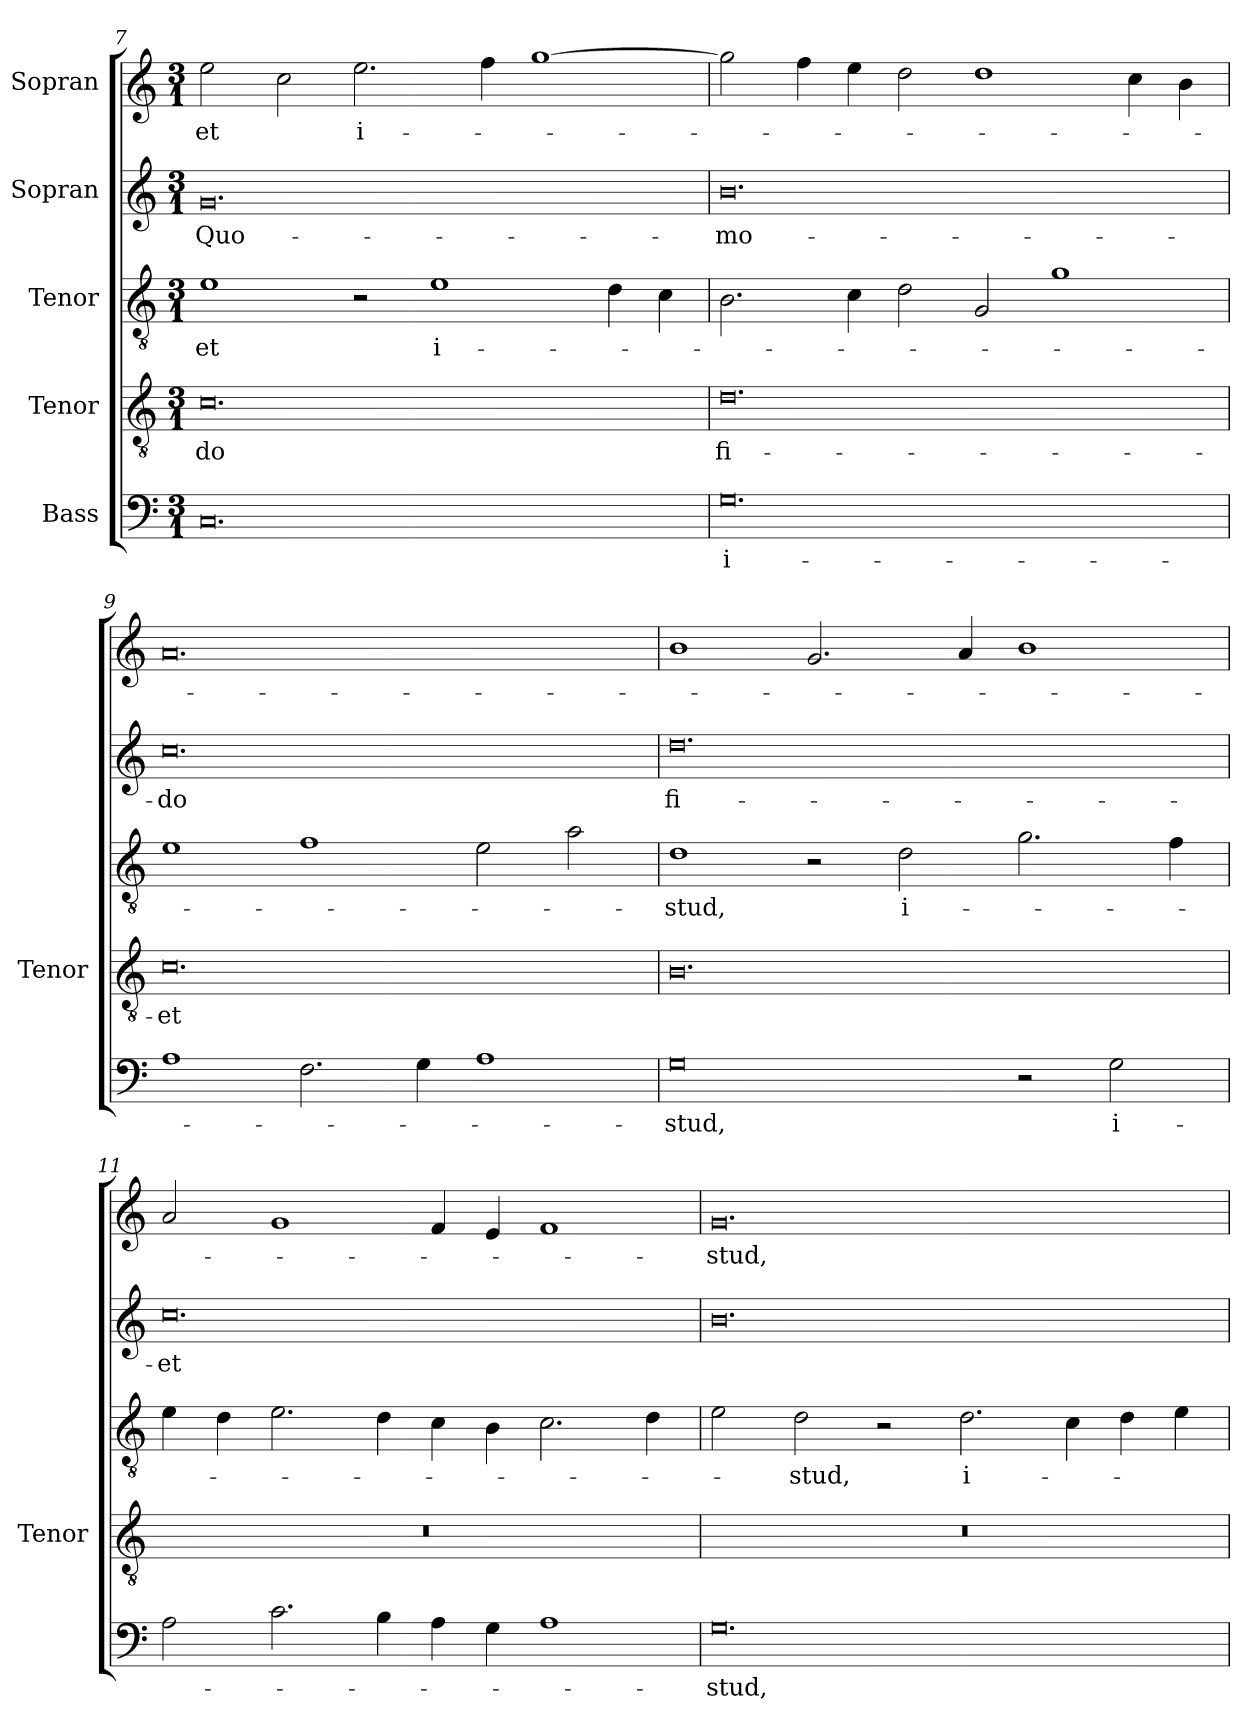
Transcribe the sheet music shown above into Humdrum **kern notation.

**kern	**text	**kern	**text	**kern	**text	**kern	**text	**kern	**text
*part5	*part5	*part4	*part4	*part3	*part3	*part2	*part2	*part1	*part1
*staff5	*staff5	*staff4	*staff4	*staff3	*staff3	*staff2	*staff2	*staff1	*staff1
*I"Bass	*	*I"Tenor	*	*I"Tenor	*	*I"Sopran	*	*I"Sopran	*
*	*	*I'Tenor	*	*	*	*	*	*	*
*clefF4	*	*clefGv2	*	*clefGv2	*	*clefG2	*	*clefG2	*
*	*	*ITrd7c12	*	*ITrd7c12	*	*	*	*	*
*k[]	*	*k[]	*	*k[]	*	*k[]	*	*k[]	*
*C:	*	*C:	*	*C:	*	*C:	*	*C:	*
*M3/1	*	*M3/1	*	*M3/1	*	*M3/1	*	*M3/1	*
=7	=7	=7	=7	=7	=7	=7	=7	=7	=7
!	!	!	!LO:LY:b:color=#000000	!	!	!	!	!	!
!	!	!	!	!	!LO:LY:b:color=#000000	!	!	!	!
!	!	!	!	!	!	!	!LO:LY:b:color=#000000	!	!
!	!	!	!	!	!	!	!	!	!LO:LY:b:color=#000000
0.Ci	.	0.Ci	-do	1Ei	-et	0.gi	Quo-	2eei\	-et
.	.	.	.	.	.	.	.	2cci\	.
!	!	!	!	!	!	!	!	!	!LO:LY:b:color=#000000
.	.	.	.	2r	.	.	.	2.eei\	i-
!	!	!	!	!	!LO:LY:b:color=#000000	!	!	!	!
.	.	.	.	1Ei	i-	.	.	.	.
.	.	.	.	.	.	.	.	4ffi\	.
.	.	.	.	.	.	.	.	[>1ggi	.
.	.	.	.	4Di\	.	.	.	.	.
.	.	.	.	4Ci\	.	.	.	.	.
=8	=8	=8	=8	=8	=8	=8	=8	=8	=8
!	!LO:LY:b:color=#000000	!	!	!	!	!	!	!	!
!	!	!	!LO:LY:b:color=#000000	!	!	!	!	!	!
!	!	!	!	!	!	!	!LO:LY:b:color=#000000	!	!
0.Gi	i-	0.Di	fi-	2.BBi\	.	0.bi	-mo-	2ggi\]	.
.	.	.	.	.	.	.	.	4ffi\	.
.	.	.	.	4Ci\	.	.	.	4eei\	.
.	.	.	.	2Di\	.	.	.	2ddi\	.
.	.	.	.	2GGi/	.	.	.	1ddi	.
.	.	.	.	1Gi	.	.	.	.	.
.	.	.	.	.	.	.	.	4cci\	.
.	.	.	.	.	.	.	.	4bi\	.
=9	=9	=9	=9	=9	=9	=9	=9	=9	=9
!	!	!	!LO:LY:b:color=#000000	!	!	!	!	!	!
!	!	!	!	!	!	!	!LO:LY:b:color=#000000	!	!
1Ai	.	0.Ci	-et	1Ei	.	0.cci	-do	0.ai	.
2.Fi\	.	.	.	1Fi	.	.	.	.	.
4Gi\	.	.	.	.	.	.	.	.	.
1Ai	.	.	.	2Ei\	.	.	.	.	.
.	.	.	.	2Ai\	.	.	.	.	.
!!LO:PB:g=z
=10	=10	=10	=10	=10	=10	=10	=10	=10	=10
!	!LO:LY:b:color=#000000	!	!	!	!	!	!	!	!
!	!	!	!	!	!LO:LY:b:color=#000000	!	!	!	!
!	!	!	!	!	!	!	!LO:LY:b:color=#000000	!	!
0Gi	-stud,	0.BBi	.	1Di	-stud,	0.ddi	fi-	1bi	.
.	.	.	.	2r	.	.	.	2.gi/	.
!	!	!	!	!	!LO:LY:b:color=#000000	!	!	!	!
.	.	.	.	2Di\	i-	.	.	.	.
.	.	.	.	.	.	.	.	4ai/	.
2r	.	.	.	2.Gi\	.	.	.	1bi	.
!	!LO:LY:b:color=#000000	!	!	!	!	!	!	!	!
2Gi\	i-	.	.	.	.	.	.	.	.
.	.	.	.	4Fi\	.	.	.	.	.
=11	=11	=11	=11	=11	=11	=11	=11	=11	=11
!	!	!LO:N:vis=1	!	!	!	!	!	!	!
!	!	!	!	!	!	!	!LO:LY:b:color=#000000	!	!
2Ai\	.	0.r	.	4Ei\	.	0.cci	-et	2ai/	.
.	.	.	.	4Di\	.	.	.	.	.
2.ci\	.	.	.	2.Ei\	.	.	.	1gi	.
4Bi\	.	.	.	4Di\	.	.	.	.	.
4Ai\	.	.	.	4Ci\	.	.	.	4fi/	.
4Gi\	.	.	.	4BBi\	.	.	.	4ei/	.
1Ai	.	.	.	2.Ci\	.	.	.	1fi	.
.	.	.	.	4Di\	.	.	.	.	.
=12	=12	=12	=12	=12	=12	=12	=12	=12	=12
!	!LO:LY:b:color=#000000	!LO:N:vis=1	!	!	!	!	!	!	!
!	!	!	!	!	!	!	!	!	!LO:LY:b:color=#000000
0.Gi	-stud,	0.r	.	2Ei\	.	0.bi	.	0.gi	-stud,
!	!	!	!	!	!LO:LY:b:color=#000000	!	!	!	!
.	.	.	.	2Di\	-stud,	.	.	.	.
.	.	.	.	2r	.	.	.	.	.
!	!	!	!	!	!LO:LY:b:color=#000000	!	!	!	!
.	.	.	.	2.Di\	i-	.	.	.	.
.	.	.	.	4Ci\	.	.	.	.	.
.	.	.	.	4Di\	.	.	.	.	.
.	.	.	.	4Ei\	.	.	.	.	.
=	=	=	=	=	=	=	=	=	=
*-	*-	*-	*-	*-	*-	*-	*-	*-	*-
